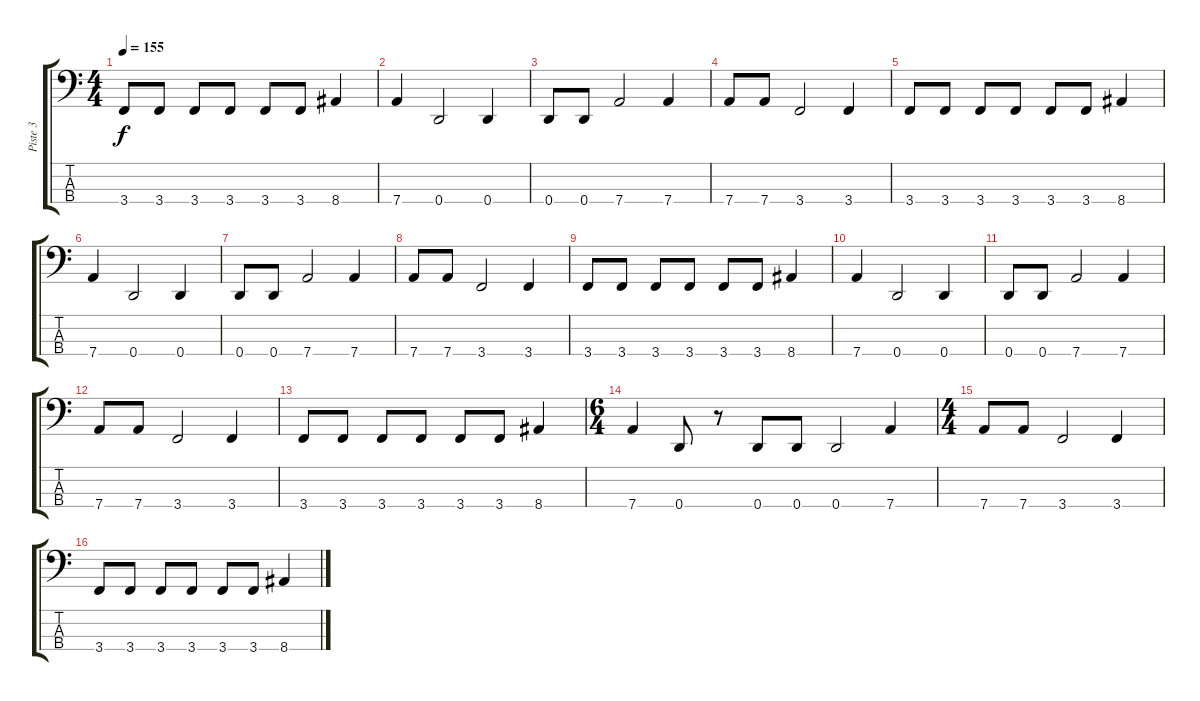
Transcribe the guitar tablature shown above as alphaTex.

\track ("Piste 3" "Piste 3") {instrument electricbassfinger}
\staff {score tabs}
\tuning (G2 D2 A1 D1) {hide}
\ts (4 4)
\tempo 155
\clef f4
\ks c
3.4.8{dy f} 3.4.8 3.4.8 3.4.8 3.4.8 3.4.8 8.4.4 |
7.4.4 0.4.2 0.4.4 |
0.4.8 0.4.8 7.4.2 7.4.4 |
7.4.8 7.4.8 3.4.2 3.4.4 |
3.4.8 3.4.8 3.4.8 3.4.8 3.4.8 3.4.8 8.4.4 |
7.4.4 0.4.2 0.4.4 |
0.4.8 0.4.8 7.4.2 7.4.4 |
7.4.8 7.4.8 3.4.2 3.4.4 |
3.4.8 3.4.8 3.4.8 3.4.8 3.4.8 3.4.8 8.4.4 |
7.4.4 0.4.2 0.4.4 |
0.4.8 0.4.8 7.4.2 7.4.4 |
7.4.8 7.4.8 3.4.2 3.4.4 |
3.4.8 3.4.8 3.4.8 3.4.8 3.4.8 3.4.8 8.4.4 |
\ts (6 4)
7.4.4 0.4.8 r.8 0.4.8 0.4.8 0.4.2 7.4.4 |
\ts (4 4)
7.4.8 7.4.8 3.4.2 3.4.4 |
3.4.8 3.4.8 3.4.8 3.4.8 3.4.8 3.4.8 8.4.4
